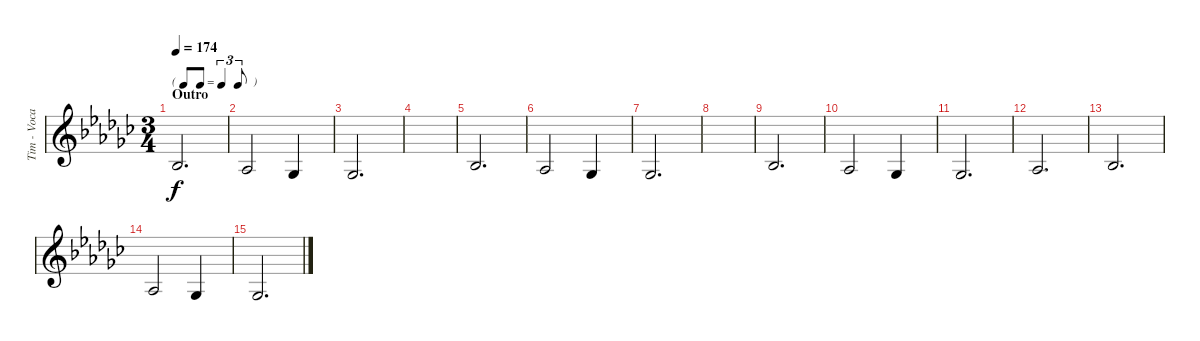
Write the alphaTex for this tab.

\track ("Tim - Vocals" "Tim - Voca") {instrument synthvoice}
\staff {score}
\tuning (E4 B3 G3 D3 A2 E2) {hide}
\ts (3 4)
\tf triplet8th
\section ("" "Outro")
\tempo 174
\clef g2
\ks ebminor
3.3.2{d dy f} |
1.3.2 4.4.4 |
4.4.2{d} |
|
3.3.2{d} |
1.3.2 4.4.4 |
4.4.2{d} |
|
3.3.2{d} |
1.3.2 4.4.4 |
4.4.2{d} |
1.3.2{d} |
3.3.2{d} |
1.3.2 4.4.4 |
4.4.2{d}
